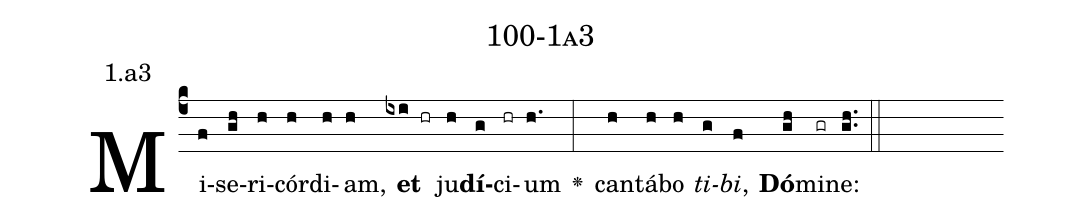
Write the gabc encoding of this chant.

name: 100-1a3;
annotation: 1.a3;
%%
(c4)Mi(f)se(gh)ri(h)cór(h)di(h)am,(h) <b>et</b>(ixi hr) ju(h)<b>dí</b>(g)ci(hr)um(h.) <v>\greheightstar</v>(:) can(h)tá(h)bo(h) <i>ti</i>(g)<i>bi</i>,(f) <b>Dó</b>(gh)mi(gr)ne:(gh..) (::)


%E(h) u(h) o(g) u(f) a(gh) e.(gh..) (::)
